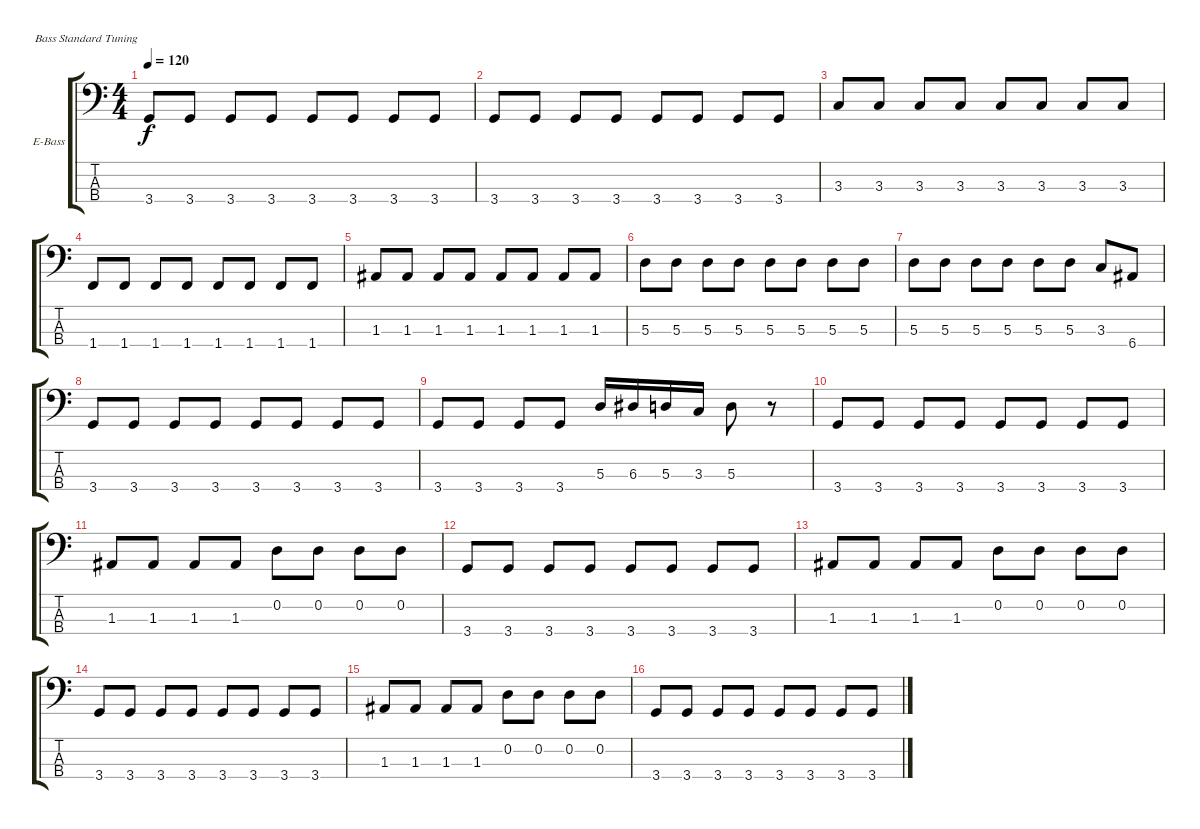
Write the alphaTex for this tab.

\bracketExtendMode groupsimilarinstruments
\firstSystemTrackNameOrientation horizontal
\otherSystemsTrackNameOrientation horizontal
\track ("Electric Bass" "E-Bass") {instrument electricbassfinger}
\staff {score tabs}
\tuning (G2 D2 A1 E1)
\ts (4 4)
\tempo 120
\clef f4
\ks c
3.4.8{dy f} 3.4.8 3.4.8 3.4.8 3.4.8 3.4.8 3.4.8 3.4.8 |
3.4.8 3.4.8 3.4.8 3.4.8 3.4.8 3.4.8 3.4.8 3.4.8 |
3.3.8 3.3.8 3.3.8 3.3.8 3.3.8 3.3.8 3.3.8 3.3.8 |
1.4.8 1.4.8 1.4.8 1.4.8 1.4.8 1.4.8 1.4.8 1.4.8 |
1.3.8 1.3.8 1.3.8 1.3.8 1.3.8 1.3.8 1.3.8 1.3.8 |
5.3.8 5.3.8 5.3.8 5.3.8 5.3.8 5.3.8 5.3.8 5.3.8 |
5.3.8 5.3.8 5.3.8 5.3.8 5.3.8 5.3.8 3.3.8 6.4.8 |
3.4.8 3.4.8 3.4.8 3.4.8 3.4.8 3.4.8 3.4.8 3.4.8 |
3.4.8 3.4.8 3.4.8 3.4.8 5.3.16 6.3.16 5.3.16 3.3.16 5.3.8 r.8 |
3.4.8 3.4.8 3.4.8 3.4.8 3.4.8 3.4.8 3.4.8 3.4.8 |
1.3.8 1.3.8 1.3.8 1.3.8 0.2.8 0.2.8 0.2.8 0.2.8 |
3.4.8 3.4.8 3.4.8 3.4.8 3.4.8 3.4.8 3.4.8 3.4.8 |
1.3.8 1.3.8 1.3.8 1.3.8 0.2.8 0.2.8 0.2.8 0.2.8 |
3.4.8 3.4.8 3.4.8 3.4.8 3.4.8 3.4.8 3.4.8 3.4.8 |
1.3.8 1.3.8 1.3.8 1.3.8 0.2.8 0.2.8 0.2.8 0.2.8 |
3.4.8 3.4.8 3.4.8 3.4.8 3.4.8 3.4.8 3.4.8 3.4.8
